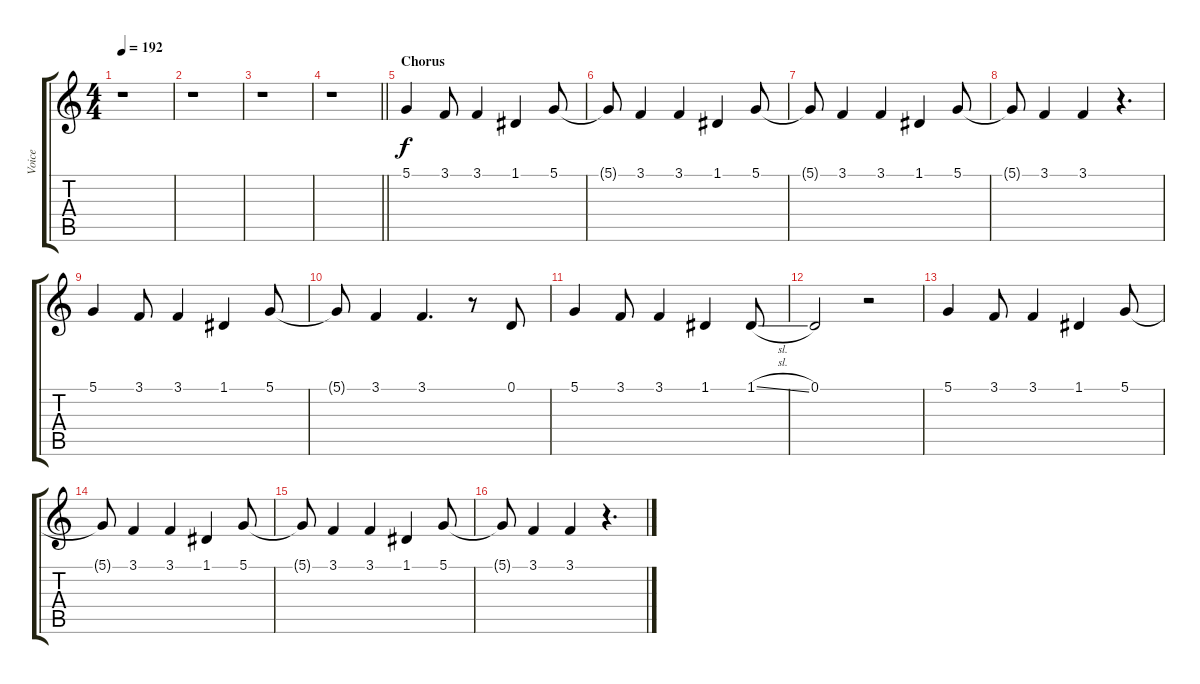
\track ("Voice" "Voice") {instrument oboe}
\staff {score tabs}
\tuning (D4 A3 F3 C3 G2 C2) {hide}
\ts (4 4)
\tempo 192
\clef g2
\ks c
r.1{dy f} |
r.1 |
r.1 |
\barLineRight lightlight
r.1 |
\section ("" "Chorus")
5.1.4 3.1.8 3.1.4 1.1.4 5.1.8 |
5.1{t}.8 3.1.4 3.1.4 1.1.4 5.1.8 |
5.1{t}.8 3.1.4 3.1.4 1.1.4 5.1.8 |
5.1{t}.8 3.1.4 3.1.4 r.4{d} |
5.1.4 3.1.8 3.1.4 1.1.4 5.1.8 |
5.1{t}.8 3.1.4 3.1.4{d} r.8 0.1.8 |
5.1.4 3.1.8 3.1.4 1.1.4 1.1{sl}.8 |
0.1.2 r.2 |
5.1.4 3.1.8 3.1.4 1.1.4 5.1.8 |
5.1{t}.8 3.1.4 3.1.4 1.1.4 5.1.8 |
5.1{t}.8 3.1.4 3.1.4 1.1.4 5.1.8 |
5.1{t}.8 3.1.4 3.1.4 r.4{d}
